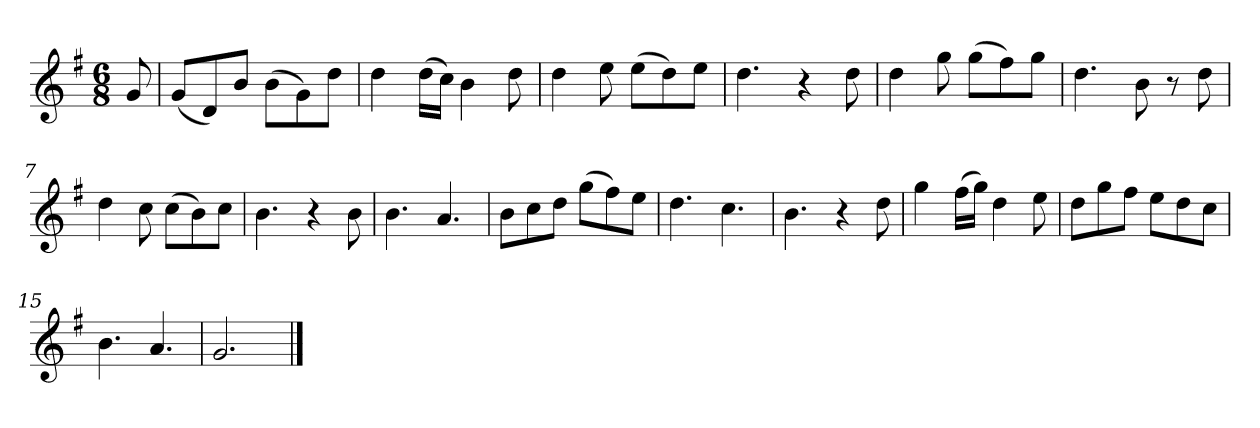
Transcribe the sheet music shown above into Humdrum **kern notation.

**kern
*part1
*staff1
*k[f#]
*M6/8
*MM120
=
8g
=1
(8gL
8d)
8bJ
(8bL
8g)
8ddJ
=2
4dd
(16ddLL
16ccJJ)
4b
8dd
=3
4dd
8ee
(8eeL
8dd)
8eeJ
=4
4.dd
4r
8dd
=5
4dd
8gg
(8ggL
8ff#)
8ggJ
=6
4.dd
8b
8r
8dd
=7
4dd
8cc
(8ccL
8b)
8ccJ
=8
4.b
4r
8b
=9
4.b
4.a
=10
8bL
8cc
8ddJ
(8ggL
8ff#)
8eeJ
=11
4.dd
4.cc
=12
4.b
4r
8dd
=13
4gg
(16ff#LL
16ggJJ)
4dd
8ee
=14
8ddL
8gg
8ff#J
8eeL
8dd
8ccJ
=15
4.b
4.a
=16
2.g
==
*-
